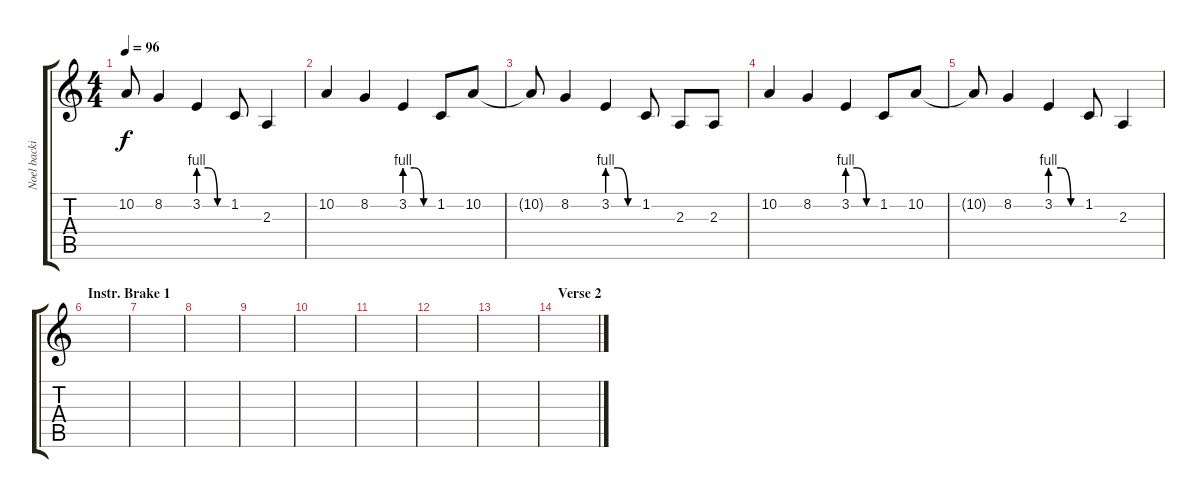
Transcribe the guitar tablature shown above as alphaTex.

\track ("Noel backing vox" "Noel backi") {instrument lead8bassandlead}
\staff {score tabs}
\tuning (E4 B3 G3 D3 A2 E2) {hide}
\ts (4 4)
\tempo 96
\clef g2
\ks c
10.2{t}.8{dy f} 8.2.4 3.2{be (custom 0 4 20 4 40 0 60 0)}.4 1.2.8 2.3.4 |
10.2.4 8.2.4 3.2{be (custom 0 4 20 4 40 0 60 0)}.4 1.2.8 10.2.8 |
10.2{t}.8 8.2.4 3.2{be (custom 0 4 20 4 40 0 60 0)}.4 1.2.8 2.3.8 2.3.8 |
10.2.4 8.2.4 3.2{be (custom 0 4 20 4 40 0 60 0)}.4 1.2.8 10.2.8 |
10.2{t}.8 8.2.4 3.2{be (custom 0 4 20 4 40 0 60 0)}.4 1.2.8 2.3.4 |
\section ("" "Instr. Brake 1")
|
|
|
|
|
|
|
|
\section ("" "Verse 2")
